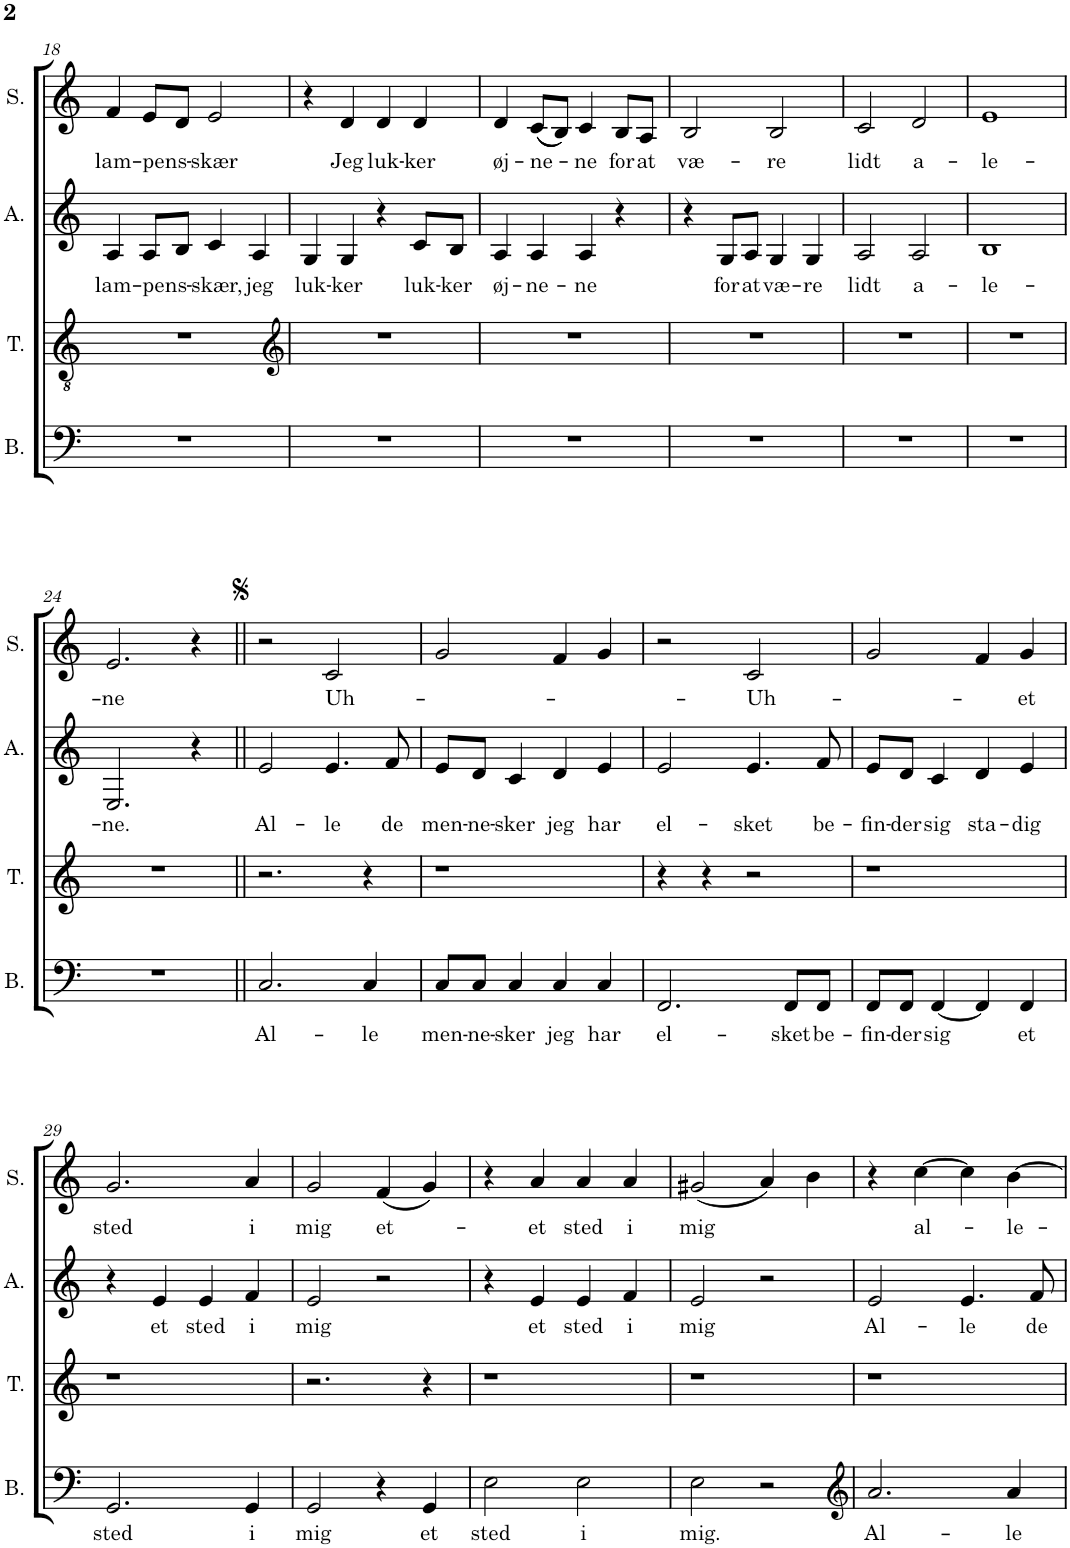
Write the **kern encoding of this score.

**kern	**text	**kern	**kern	**text	**kern	**text
*part4	*part4	*part3	*part2	*part2	*part1	*part1
*staff4	*staff4	*staff3	*staff2	*staff2	*staff1	*staff1
*I"Bass	*	*I"Tenor	*I"Alto	*	*I"Soprano	*
*I'B.	*	*I'T.	*I'A.	*	*I'S.	*
!!LO:PB:g=z
*clefF4	*	*clefGv2	*clefG2	*	*clefG2	*
*k[]	*	*k[]	*k[]	*	*k[]	*
*M4/4	*	*M4/4	*M4/4	*	*M4/4	*
=18	=18	=18	=18	=18	=18	=18
!	!	!	!	!LO:LY:b	!	!LO:LY:b
1r	.	1r	4A/	lam-	4f/	lam-
!	!	!	!	!LO:LY:b	!	!LO:LY:b
.	.	.	8A/L	-pens-	8e/L	-pens-
.	.	.	8B/J	.	8d/J	.
!	!	!	!	!LO:LY:b	!	!LO:LY:b
.	.	.	4c/	-skær,	2e/	-skær
!	!	!	!	!LO:LY:b	!	!
.	.	.	4A/	jeg	.	.
=19	=19	=19	=19	=19	=19	=19
*	*	*clefG2	*	*	*	*
!	!	!	!	!LO:LY:b	!	!
1r	.	1r	4G/	luk-	4r	.
!	!	!	!	!LO:LY:b	!	!LO:LY:b
.	.	.	4G/	-ker	4d/	Jeg
!	!	!	!	!	!	!LO:LY:b
.	.	.	4r	.	4d/	luk-
!	!	!	!	!LO:LY:b	!	!LO:LY:b
.	.	.	8c/L	luk-	4d/	-ker
!	!	!	!	!LO:LY:b	!	!
.	.	.	8B/J	-ker	.	.
=20	=20	=20	=20	=20	=20	=20
!	!	!	!	!LO:LY:b	!	!LO:LY:b
1r	.	1r	4A/	øj-	4d/	øj-
!	!	!	!	!LO:LY:b	!	!LO:LY:b
.	.	.	4A/	-ne-	((8c/L	-ne-
.	.	.	.	.	8B/J))	.
!	!	!	!	!LO:LY:b	!	!LO:LY:b
.	.	.	4A/	-ne	4c/	-ne
!	!	!	!	!	!	!LO:LY:b
.	.	.	4r	.	8B/L	for
!	!	!	!	!	!	!LO:LY:b
.	.	.	.	.	8A/J	at
=21	=21	=21	=21	=21	=21	=21
!	!	!	!	!	!	!LO:LY:b
1r	.	1r	4r	.	2B/	væ-
!	!	!	!	!LO:LY:b	!	!
.	.	.	8G/L	for	.	.
!	!	!	!	!LO:LY:b	!	!
.	.	.	8A/J	at	.	.
!	!	!	!	!LO:LY:b	!	!LO:LY:b
.	.	.	4G/	væ-	2B/	-re
!	!	!	!	!LO:LY:b	!	!
.	.	.	4G/	-re	.	.
=22	=22	=22	=22	=22	=22	=22
!	!	!	!	!LO:LY:b	!	!LO:LY:b
1r	.	1r	2A/	lidt	2c/	lidt
!	!	!	!	!LO:LY:b	!	!LO:LY:b
.	.	.	2A/	a-	2d/	a-
=23	=23	=23	=23	=23	=23	=23
!	!	!	!	!LO:LY:b	!	!LO:LY:b
1r	.	1r	1B	-le-	1e	-le-
!!LO:LB:g=z
=24	=24	=24	=24	=24	=24	=24
!	!	!	!	!LO:LY:b	!	!LO:LY:b
1r	.	1r	2.E/	-ne.	2.e/	-ne
.	.	.	4r	.	4r	.
=25||	=25||	=25||	=25||	=25||	=25||	=25||
!	!LO:LY:b	!	!	!LO:LY:b	!	!
2.C/	Al-	2.r	2e/	Al-	2r	.
!	!	!	!	!LO:LY:b	!	!LO:LY:b
.	.	.	4.e/	-le	2c/	Uh-
!	!LO:LY:b	!	!	!	!	!
4C/	-le	4r	.	.	.	.
!	!	!	!	!LO:LY:b	!	!
.	.	.	8f/	de	.	.
=26	=26	=26	=26	=26	=26	=26
!	!LO:LY:b	!	!	!LO:LY:b	!	!
8C/L	men-	1r	8e/L	men-	2g/	.
!	!LO:LY:b	!	!	!LO:LY:b	!	!
8C/J	-ne-	.	8d/J	-ne-	.	.
!	!LO:LY:b	!	!	!LO:LY:b	!	!
4C/	-sker	.	4c/	-sker	.	.
!	!LO:LY:b	!	!	!LO:LY:b	!	!
4C/	jeg	.	4d/	jeg	4f/	.
!	!LO:LY:b	!	!	!LO:LY:b	!	!
4C/	har	.	4e/	har	4g/	.
=27	=27	=27	=27	=27	=27	=27
!	!LO:LY:b	!	!	!LO:LY:b	!	!
2.FF/	el-	4r	2e/	el-	2r	.
.	.	4r	.	.	.	.
!	!	!	!	!LO:LY:b	!	!LO:LY:b
.	.	2r	4.e/	-sket	2c/	-Uh-
!	!LO:LY:b	!	!	!	!	!
8FF/L	-sket	.	.	.	.	.
!	!LO:LY:b	!	!	!LO:LY:b	!	!
8FF/J	be-	.	8f/	be-	.	.
=28	=28	=28	=28	=28	=28	=28
!	!LO:LY:b	!	!	!LO:LY:b	!	!
8FF/L	-fin-	1r	8e/L	-fin-	2g/	.
!	!LO:LY:b	!	!	!LO:LY:b	!	!
8FF/J	-der	.	8d/J	-der	.	.
!	!LO:LY:b	!	!	!LO:LY:b	!	!
[4FF/	sig	.	4c/	sig	.	.
!	!	!	!	!LO:LY:b	!	!
4FF/]	.	.	4d/	sta-	4f/	.
!	!LO:LY:b	!	!	!LO:LY:b	!	!LO:LY:b
4FF/	et	.	4e/	-dig	4g/	-et
!!LO:LB:g=z
=29	=29	=29	=29	=29	=29	=29
!	!LO:LY:b	!	!	!	!	!LO:LY:b
2.GG/	sted	1r	4r	.	2.g/	sted
!	!	!	!	!LO:LY:b	!	!
.	.	.	4e/	et	.	.
!	!	!	!	!LO:LY:b	!	!
.	.	.	4e/	sted	.	.
!	!LO:LY:b	!	!	!LO:LY:b	!	!LO:LY:b
4GG/	i	.	4f/	i	4a/	i
=30	=30	=30	=30	=30	=30	=30
!	!LO:LY:b	!	!	!LO:LY:b	!	!LO:LY:b
2GG/	mig	2.r	2e/	mig	2g/	mig
!	!	!	!	!	!	!LO:LY:b
4r	.	.	2r	.	(4f/	et-
!	!LO:LY:b	!	!	!	!	!
4GG/	et	4r	.	.	4g/)	.
=31	=31	=31	=31	=31	=31	=31
!	!LO:LY:b	!	!	!	!	!
2E\	sted	1r	4r	.	4r	.
!	!	!	!	!LO:LY:b	!	!LO:LY:b
.	.	.	4e/	et	4a/	-et
!	!LO:LY:b	!	!	!LO:LY:b	!	!LO:LY:b
2E\	i	.	4e/	sted	4a/	sted
!	!	!	!	!LO:LY:b	!	!LO:LY:b
.	.	.	4f/	i	4a/	i
=32	=32	=32	=32	=32	=32	=32
!	!LO:LY:b	!	!	!LO:LY:b	!	!LO:LY:b
2E\	mig.	1r	2e/	mig	(2g#X/	mig
2r	.	.	2r	.	4a/)	.
.	.	.	.	.	4b\	.
=33	=33	=33	=33	=33	=33	=33
*clefG2	*	*	*	*	*	*
!	!LO:LY:b	!	!	!LO:LY:b	!	!
2.a/	Al-	1r	2e/	Al-	4r	.
!	!	!	!	!	!	!LO:LY:b
.	.	.	.	.	[4cc\	al-
!	!	!	!	!LO:LY:b	!	!
.	.	.	4.e/	-le	4cc\]	.
!	!LO:LY:b	!	!	!	!	!LO:LY:b
4a/	-le	.	.	.	[4b\	-le-
!	!	!	!	!LO:LY:b	!	!
.	.	.	8f/	de	.	.
=	=	=	=	=	=	=
*-	*-	*-	*-	*-	*-	*-
